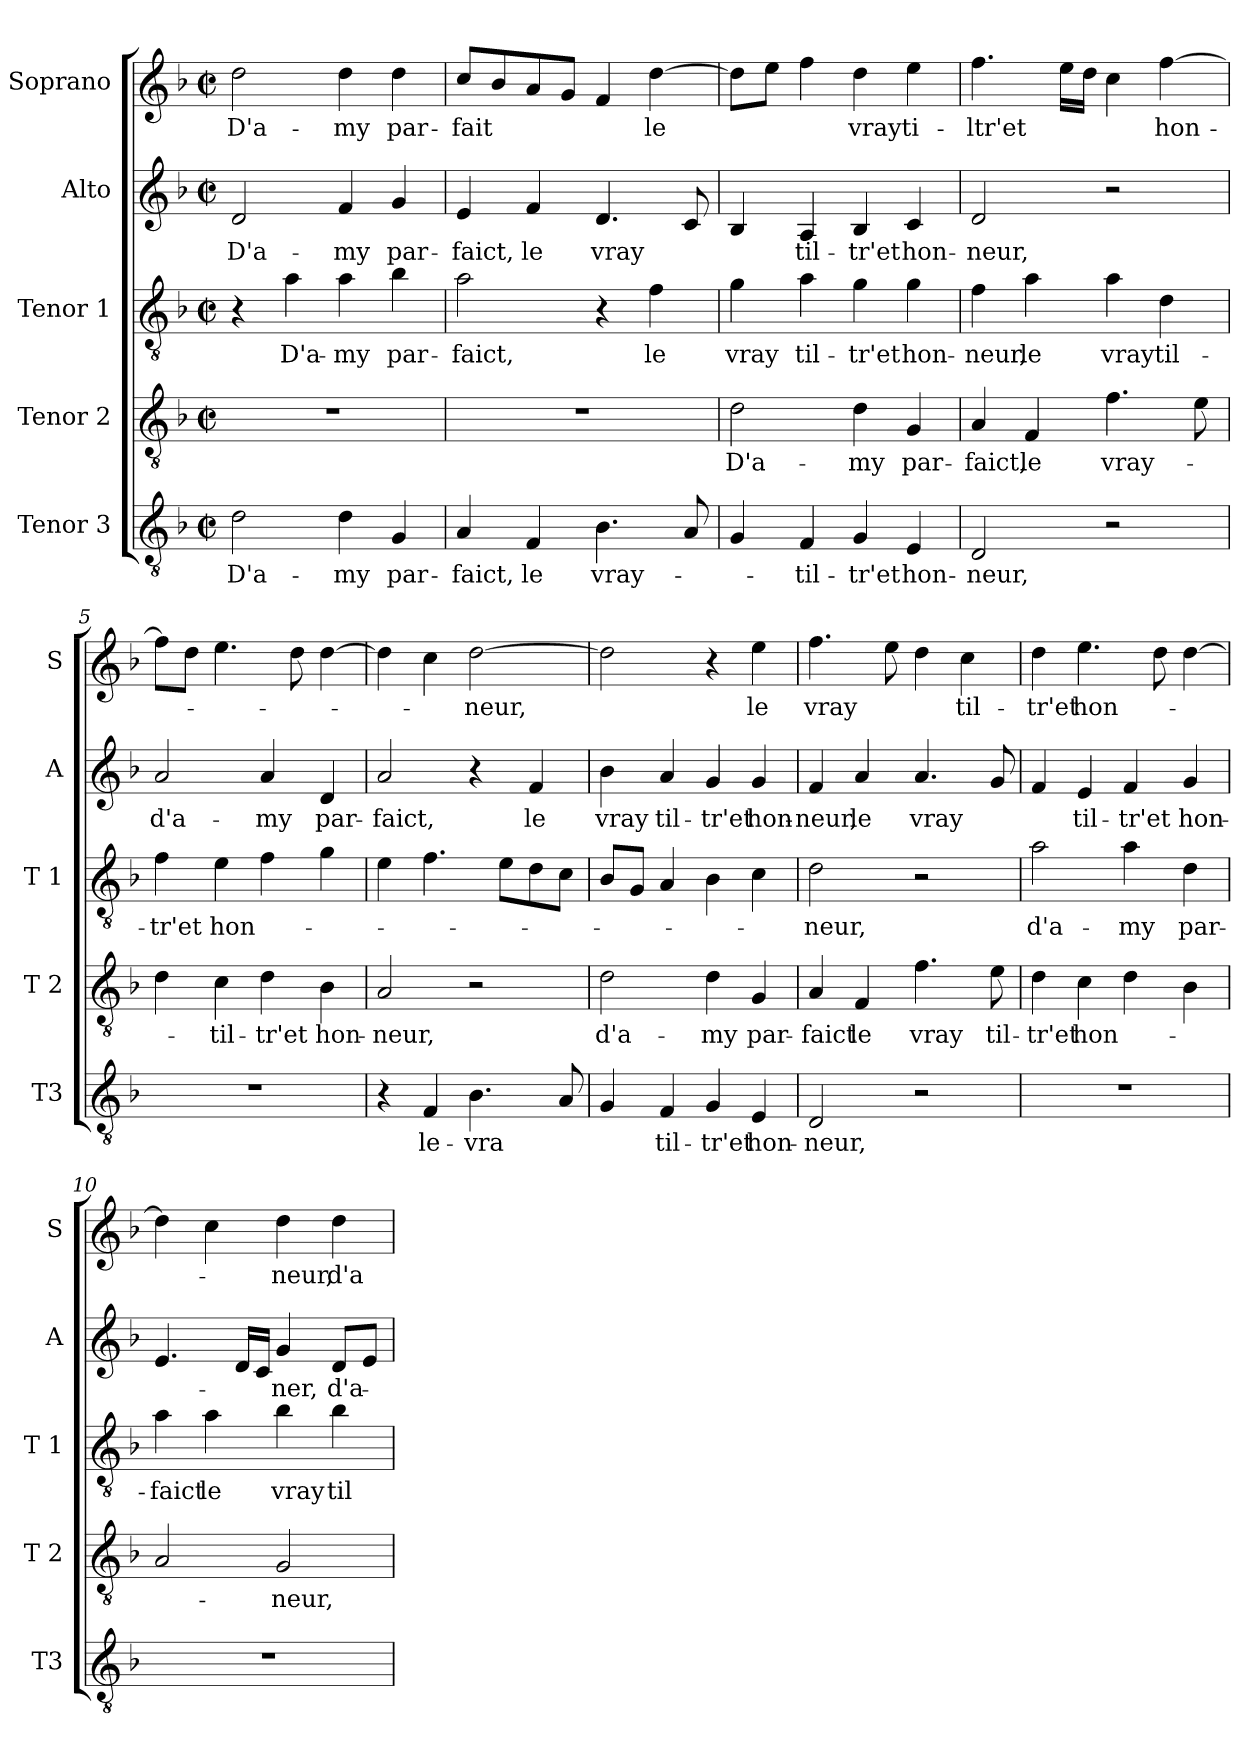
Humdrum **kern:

**kern	**text	**kern	**text	**kern	**text	**kern	**text	**kern	**text
*part5	*part5	*part4	*part4	*part3	*part3	*part2	*part2	*part1	*part1
*staff5	*staff5	*staff4	*staff4	*staff3	*staff3	*staff2	*staff2	*staff1	*staff1
*I"Tenor 3	*	*I"Tenor 2	*	*I"Tenor 1	*	*I"Alto	*	*I"Soprano	*
*I'T3	*	*I'T 2	*	*I'T 1	*	*I'A	*	*I'S	*
*clefGv2	*	*clefGv2	*	*clefGv2	*	*clefG2	*	*clefG2	*
*k[b-]	*	*k[b-]	*	*k[b-]	*	*k[b-]	*	*k[b-]	*
*F:	*	*F:	*	*F:	*	*F:	*	*F:	*
*M2/2	*	*M2/2	*	*M2/2	*	*M2/2	*	*M2/2	*
*met(c|)	*	*met(c|)	*	*met(c|)	*	*met(c|)	*	*met(c|)	*
=1	=1	=1	=1	=1	=1	=1	=1	=1	=1
2d\	D'a-	1r	.	4r	.	2d/	D'a-	2dd\	D'a-
.	.	.	.	4a\	D'a-	.	.	.	.
4d\	-my	.	.	4a\	-my	4f/	-my	4dd\	-my
4G/	par-	.	.	4b-\	par-	4g/	par-	4dd\	par-
=2	=2	=2	=2	=2	=2	=2	=2	=2	=2
4A/	-faict,	1r	.	2a\	-faict,	4e/	-faict,	8cc/L	-fait
.	.	.	.	.	.	.	.	8b-/	.
4F/	le	.	.	.	.	4f/	le	8a/	.
.	.	.	.	.	.	.	.	8g/J	.
4.B-\	vray-	.	.	4r	.	4.d/	vray	4f/	.
.	.	.	.	4f\	le	.	.	[4dd\	le
8A/	.	.	.	.	.	8c/	.	.	.
=3	=3	=3	=3	=3	=3	=3	=3	=3	=3
4G/	.	2d\	D'a-	4g\	vray	4B-/	.	8dd\L]	.
.	.	.	.	.	.	.	.	8ee\J	.
4F/	-til-	.	.	4a\	til-	4A/	til-	4ff\	.
4G/	-tr'et	4d\	-my	4g\	-tr'et	4B-/	-tr'et	4dd\	vray
4E/	hon-	4G/	par-	4g\	hon-	4c/	hon-	4ee\	ti-
=4	=4	=4	=4	=4	=4	=4	=4	=4	=4
2D/	-neur,	4A/	-faict,	4f\	-neur,	2d/	-neur,	4.ff\	-ltr'et
.	.	4F/	le	4a\	le	.	.	.	.
.	.	.	.	.	.	.	.	16ee\LL	.
.	.	.	.	.	.	.	.	16dd\JJ	.
2r	.	4.f\	vray-	4a\	vray	2r	.	4cc\	.
.	.	.	.	4d\	til-	.	.	[4ff\	hon-
.	.	8e\	.	.	.	.	.	.	.
=5	=5	=5	=5	=5	=5	=5	=5	=5	=5
1r	.	4d\	.	4f\	-tr'et	2a/	d'a-	8ff\L]	.
.	.	.	.	.	.	.	.	8dd\J	.
.	.	4c\	-til-	4e\	hon-	.	.	4.ee\	.
.	.	4d\	-tr'et	4f\	.	4a/	-my	.	.
.	.	.	.	.	.	.	.	8dd\	.
.	.	4B-\	hon-	4g\	.	4d/	par-	[4dd\	.
!!LO:LB:g=z
=6	=6	=6	=6	=6	=6	=6	=6	=6	=6
4r	.	2A/	-neur,	4e\	.	2a/	-faict,	4dd\]	.
4F/	le-	.	.	4.f\	.	.	.	4cc\	.
4.B-\	-vra	2r	.	.	.	4r	.	[2dd\	-neur,
.	.	.	.	8e\L	.	.	.	.	.
.	.	.	.	8d\	.	4f/	le	.	.
8A/	.	.	.	8c\J	.	.	.	.	.
=7	=7	=7	=7	=7	=7	=7	=7	=7	=7
4G/	.	2d\	d'a-	8B-/L	.	4b-\	vray	2dd\]	.
.	.	.	.	8G/J	.	.	.	.	.
4F/	til-	.	.	4A/	.	4a/	til-	.	.
4G/	-tr'et	4d\	-my	4B-\	.	4g/	-tr'et	4r	.
4E/	hon-	4G/	par-	4c\	.	4g/	hon-	4ee\	le
=8	=8	=8	=8	=8	=8	=8	=8	=8	=8
2D/	-neur,	4A/	-faict	2d\	-neur,	4f/	-neur,	4.ff\	vray
.	.	4F/	le	.	.	4a/	le	.	.
.	.	.	.	.	.	.	.	8ee\	.
2r	.	4.f\	vray	2r	.	4.a/	vray	4dd\	.
.	.	.	.	.	.	.	.	4cc\	til-
.	.	8e\	til-	.	.	8g/	.	.	.
=9	=9	=9	=9	=9	=9	=9	=9	=9	=9
1r	.	4d\	-tr'et	2a\	d'a-	4f/	.	4dd\	-tr'et
.	.	4c\	hon-	.	.	4e/	til-	4.ee\	hon-
.	.	4d\	.	4a\	-my	4f/	-tr'et	.	.
.	.	.	.	.	.	.	.	8dd\	.
.	.	4B-\	.	4d\	par-	4g/	hon-	[4dd\	.
=10	=10	=10	=10	=10	=10	=10	=10	=10	=10
1r	.	2A/	.	4a\	-faict	4.e/	.	4dd\]	.
.	.	.	.	4a\	le	.	.	4cc\	.
.	.	.	.	.	.	16d/LL	.	.	.
.	.	.	.	.	.	16c/JJ	.	.	.
.	.	2G/	-neur,	4b-\	vray	4g/	-ner,	4dd\	-neur,
.	.	.	.	4b-\	til-	8d/L	d'a-	4dd\	d'a-
.	.	.	.	.	.	8e/J	.	.	.
=	=	=	=	=	=	=	=	=	=
*-	*-	*-	*-	*-	*-	*-	*-	*-	*-
